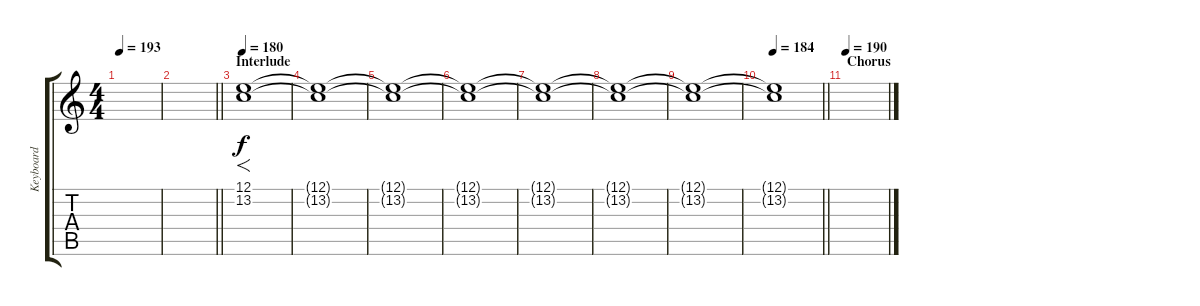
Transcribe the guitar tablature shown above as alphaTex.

\track ("Keyboard" "Keyboard") {instrument stringensemble2}
\staff {score tabs}
\tuning (E4 B3 G3 D3 A2 E2) {hide}
\ts (4 4)
\tempo 193
\clef g2
\ks c
|
\barLineRight lightlight
|
\section ("" "Interlude")
\tempo 180
(12.1 13.2).1{f volume 6 balance 4} |
(12.1{t} 13.2{t}).1 |
(12.1{t} 13.2{t}).1 |
(12.1{t} 13.2{t}).1 |
(12.1{t} 13.2{t}).1 |
(12.1{t} 13.2{t}).1 |
(12.1{t} 13.2{t}).1 |
\tempo 184
\barLineRight lightlight
(12.1{t} 13.2{t}).1 |
\section ("" "Chorus")
\tempo 190
